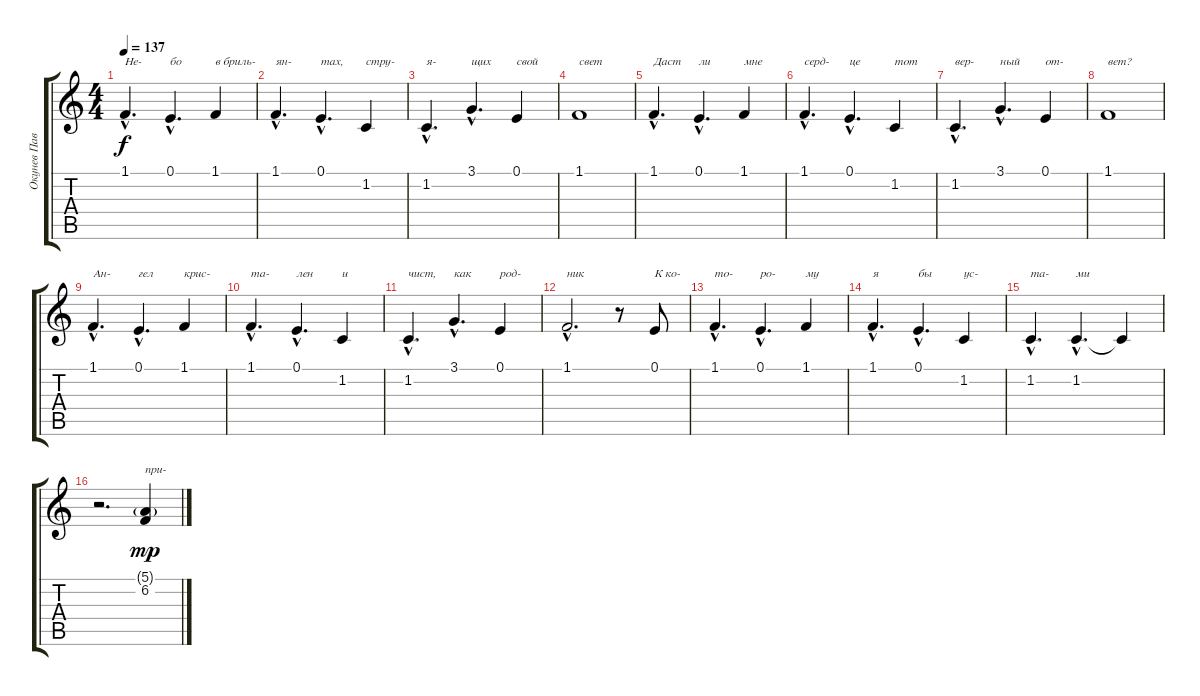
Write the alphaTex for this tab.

\track ("Окунев Павел" "Окунев Пав") {instrument bassoon}
\staff {score tabs}
\tuning (E4 B3 G3 D3 A2 E2) {hide}
\ts (4 4)
\tempo 137
\clef g2
\ks c
1.1{hac}.4{d txt "Не-" dy f} 0.1{hac}.4{d txt "бо"} 1.1.4{txt "в бриль-"} |
1.1{hac}.4{d txt "ян-"} 0.1{hac}.4{d txt "тах,"} 1.2.4{txt "стру-"} |
1.2{hac}.4{d txt "я-"} 3.1{hac}.4{d txt "щих"} 0.1.4{txt "свой"} |
1.1.1{txt "свет"} |
1.1{hac}.4{d txt "Даст"} 0.1{hac}.4{d txt "ли"} 1.1.4{txt "мне"} |
1.1{hac}.4{d txt "серд-"} 0.1{hac}.4{d txt "це"} 1.2.4{txt "тот"} |
1.2{hac}.4{d txt "вер-"} 3.1{hac}.4{d txt "ный"} 0.1.4{txt "от-"} |
1.1.1{txt "вет?"} |
1.1{hac}.4{d txt "Ан-"} 0.1{hac}.4{d txt "гел"} 1.1.4{txt "крис-"} |
1.1{hac}.4{d txt "та-"} 0.1{hac}.4{d txt "лен"} 1.2.4{txt "и"} |
1.2{hac}.4{d txt "чист,"} 3.1{hac}.4{d txt "как"} 0.1.4{txt "род-"} |
1.1{hac}.2{d txt "ник"} r.8 0.1.8{txt "К ко-"} |
1.1{hac}.4{d txt "то-"} 0.1{hac}.4{d txt "ро-"} 1.1.4{txt "му"} |
1.1{hac}.4{d txt "я"} 0.1{hac}.4{d txt "бы"} 1.2.4{txt "ус-"} |
1.2{hac}.4{d txt "та-"} 1.2{hac}.4{d txt "ми"} 1.2{t}.4 |
r.2{d} (5.1{g} 6.2).4{txt "при-" dy mp}
